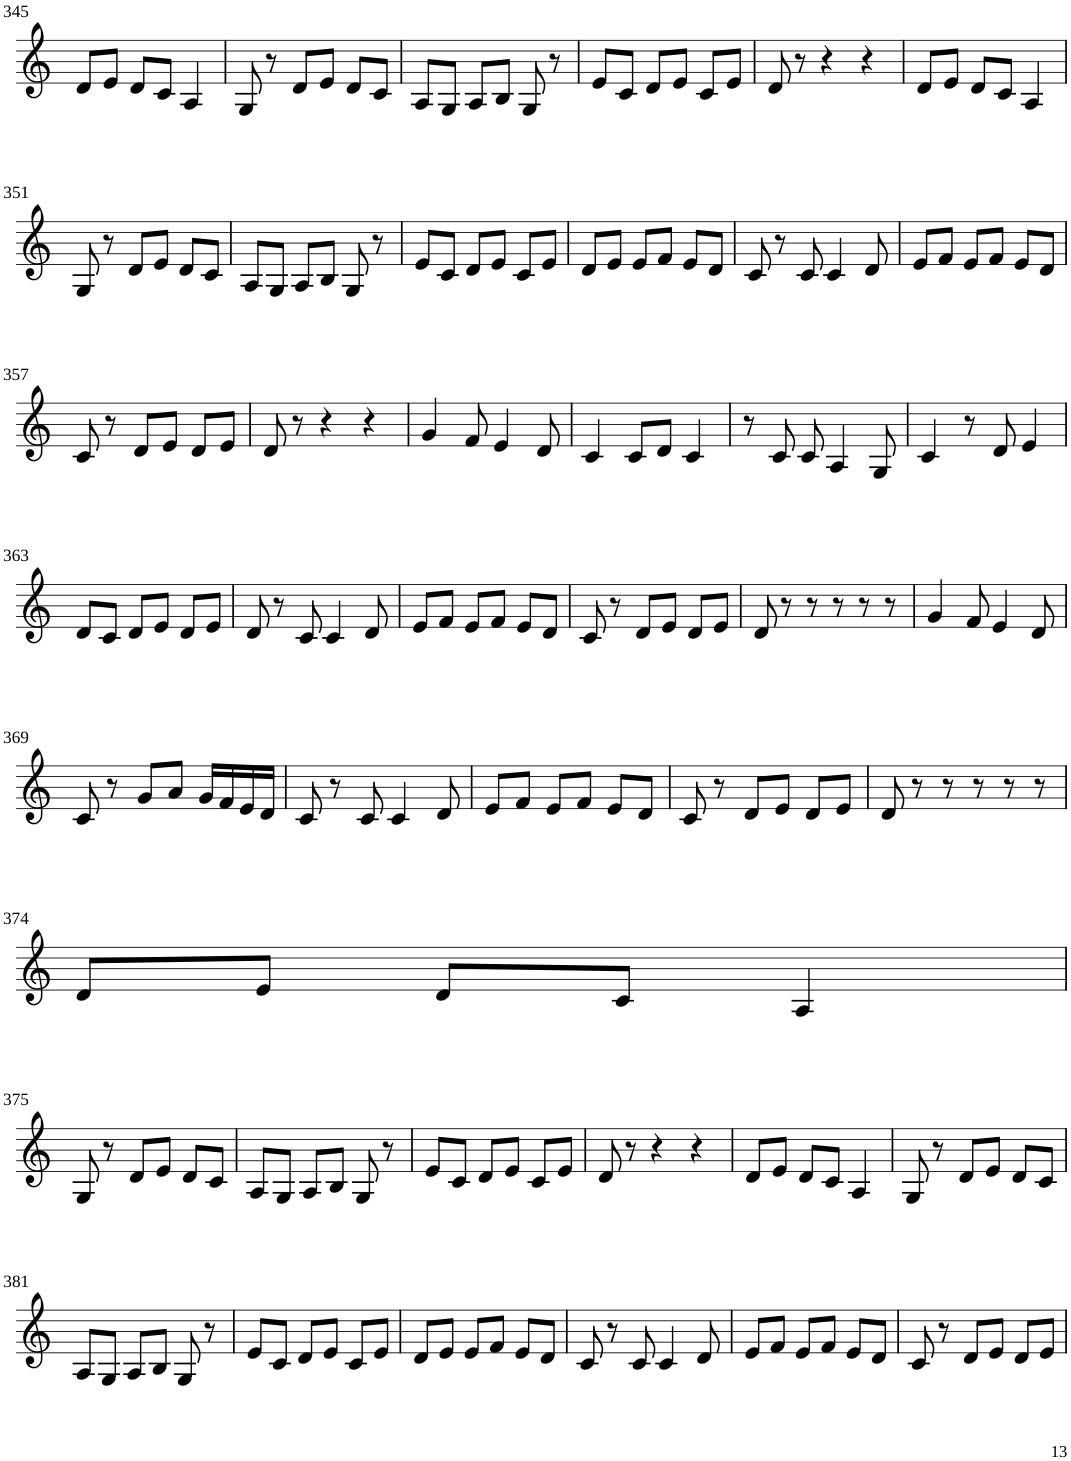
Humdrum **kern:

**kern
*part1
*staff1
*I"Violin
!!LO:PB:g=z
*clefG2
*k[]
*C:
*M3/4
=345
8d/L
8e/J
8d/L
8c/J
4A/
=346
8G/
8r
8d/L
8e/J
8d/L
8c/J
=347
8A/L
8G/J
8A/L
8B/J
8G/
8r
=348
8e/L
8c/J
8d/L
8e/J
8c/L
8e/J
=349
8d/
8r
4r
4r
=350
8d/L
8e/J
8d/L
8c/J
4A/
!!LO:LB:g=z
=351
8G/
8r
8d/L
8e/J
8d/L
8c/J
=352
8A/L
8G/J
8A/L
8B/J
8G/
8r
=353
8e/L
8c/J
8d/L
8e/J
8c/L
8e/J
=354
8d/L
8e/J
8e/L
8f/J
8e/L
8d/J
=355
8c/
8r
8c/
4c/
8d/
=356
8e/L
8f/J
8e/L
8f/J
8e/L
8d/J
!!LO:LB:g=z
=357
8c/
8r
8d/L
8e/J
8d/L
8e/J
=358
8d/
8r
4r
4r
=359
4g/
8f/
4e/
8d/
=360
4c/
8c/L
8d/J
4c/
=361
8r
8c/
8c/
4A/
8G/
=362
4c/
8r
8d/
4e/
!!LO:LB:g=z
=363
8d/L
8c/J
8d/L
8e/J
8d/L
8e/J
=364
8d/
8r
8c/
4c/
8d/
=365
8e/L
8f/J
8e/L
8f/J
8e/L
8d/J
=366
8c/
8r
8d/L
8e/J
8d/L
8e/J
=367
8d/
8r
8r
8r
8r
8r
=368
4g/
8f/
4e/
8d/
!!LO:LB:g=z
=369
8c/
8r
8g/L
8a/J
16g/LL
16f/
16e/
16d/JJ
=370
8c/
8r
8c/
4c/
8d/
=371
8e/L
8f/J
8e/L
8f/J
8e/L
8d/J
=372
8c/
8r
8d/L
8e/J
8d/L
8e/J
=373
8d/
8r
8r
8r
8r
8r
!!LO:LB:g=z
=374
8d/L
8e/J
8d/L
8c/J
4A/
!!LO:LB:g=z
=375
8G/
8r
8d/L
8e/J
8d/L
8c/J
=376
8A/L
8G/J
8A/L
8B/J
8G/
8r
=377
8e/L
8c/J
8d/L
8e/J
8c/L
8e/J
=378
8d/
8r
4r
4r
=379
8d/L
8e/J
8d/L
8c/J
4A/
=380
8G/
8r
8d/L
8e/J
8d/L
8c/J
!!LO:LB:g=z
=381
8A/L
8G/J
8A/L
8B/J
8G/
8r
=382
8e/L
8c/J
8d/L
8e/J
8c/L
8e/J
=383
8d/L
8e/J
8e/L
8f/J
8e/L
8d/J
=384
8c/
8r
8c/
4c/
8d/
=385
8e/L
8f/J
8e/L
8f/J
8e/L
8d/J
=386
8c/
8r
8d/L
8e/J
8d/L
8e/J
=
*-
